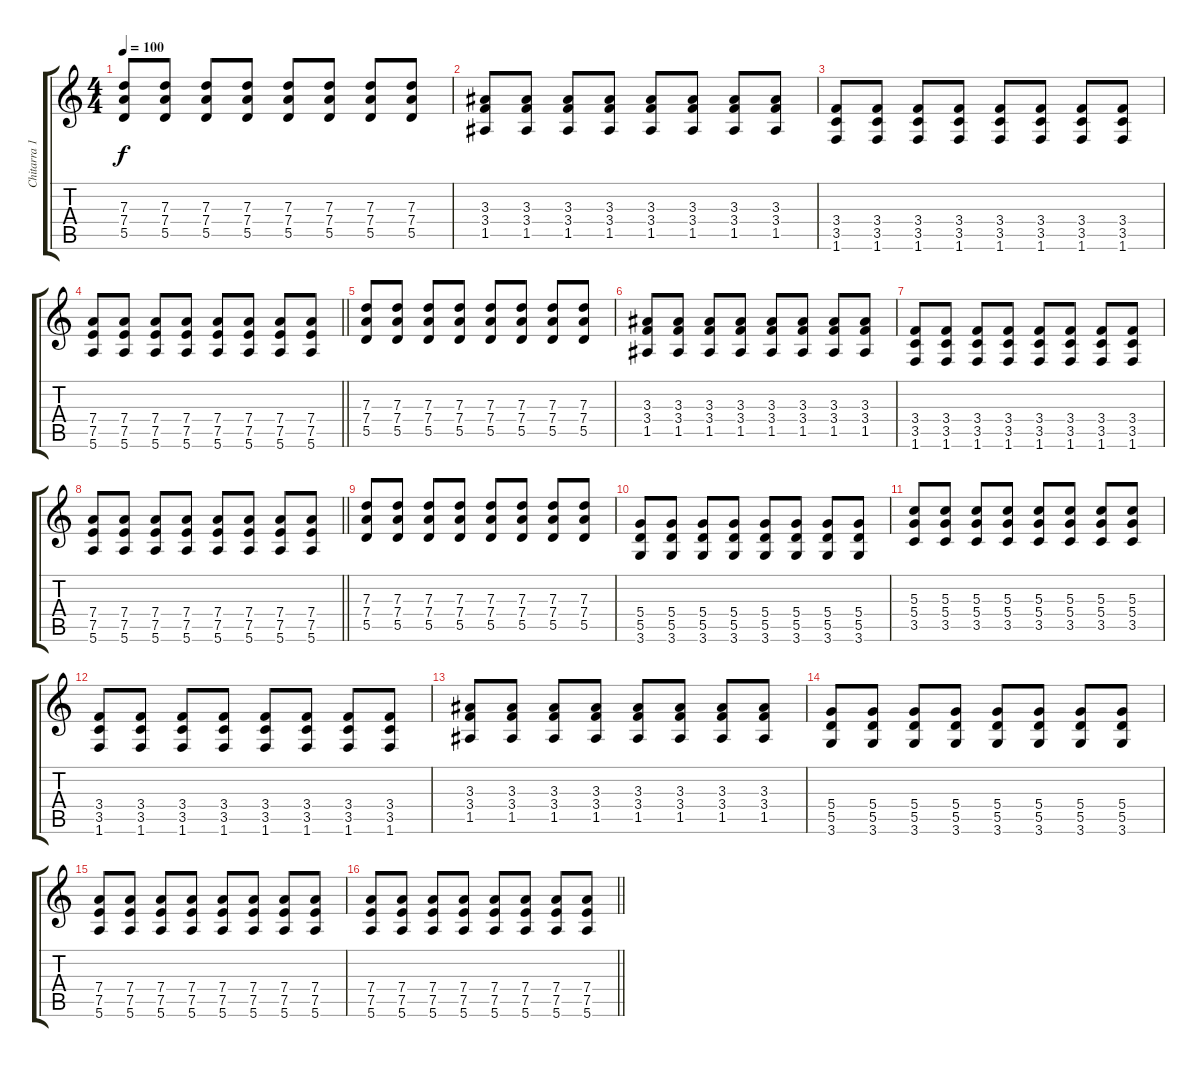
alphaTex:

\track ("Chitarra 1" "Chitarra 1") {instrument overdrivenguitar}
\staff {score tabs}
\tuning (E4 B3 G3 D3 A2 E2) {hide}
\ts (4 4)
\tempo 100
\clef g2
\ks c
(7.3 7.4 5.5).8{dy f} (7.3 7.4 5.5).8 (7.3 7.4 5.5).8 (7.3 7.4 5.5).8 (7.3 7.4 5.5).8 (7.3 7.4 5.5).8 (7.3 7.4 5.5).8 (7.3 7.4 5.5).8 |
(3.3 3.4 1.5).8 (3.3 3.4 1.5).8 (3.3 3.4 1.5).8 (3.3 3.4 1.5).8 (3.3 3.4 1.5).8 (3.3 3.4 1.5).8 (3.3 3.4 1.5).8 (3.3 3.4 1.5).8 |
(3.4 3.5 1.6).8 (3.4 3.5 1.6).8 (3.4 3.5 1.6).8 (3.4 3.5 1.6).8 (3.4 3.5 1.6).8 (3.4 3.5 1.6).8 (3.4 3.5 1.6).8 (3.4 3.5 1.6).8 |
\barLineRight lightlight
(7.4 7.5 5.6).8 (7.4 7.5 5.6).8 (7.4 7.5 5.6).8 (7.4 7.5 5.6).8 (7.4 7.5 5.6).8 (7.4 7.5 5.6).8 (7.4 7.5 5.6).8 (7.4 7.5 5.6).8 |
(7.3 7.4 5.5).8 (7.3 7.4 5.5).8 (7.3 7.4 5.5).8 (7.3 7.4 5.5).8 (7.3 7.4 5.5).8 (7.3 7.4 5.5).8 (7.3 7.4 5.5).8 (7.3 7.4 5.5).8 |
(3.3 3.4 1.5).8 (3.3 3.4 1.5).8 (3.3 3.4 1.5).8 (3.3 3.4 1.5).8 (3.3 3.4 1.5).8 (3.3 3.4 1.5).8 (3.3 3.4 1.5).8 (3.3 3.4 1.5).8 |
(3.4 3.5 1.6).8 (3.4 3.5 1.6).8 (3.4 3.5 1.6).8 (3.4 3.5 1.6).8 (3.4 3.5 1.6).8 (3.4 3.5 1.6).8 (3.4 3.5 1.6).8 (3.4 3.5 1.6).8 |
\barLineRight lightlight
(7.4 7.5 5.6).8 (7.4 7.5 5.6).8 (7.4 7.5 5.6).8 (7.4 7.5 5.6).8 (7.4 7.5 5.6).8 (7.4 7.5 5.6).8 (7.4 7.5 5.6).8 (7.4 7.5 5.6).8 |
(7.3 7.4 5.5).8 (7.3 7.4 5.5).8 (7.3 7.4 5.5).8 (7.3 7.4 5.5).8 (7.3 7.4 5.5).8 (7.3 7.4 5.5).8 (7.3 7.4 5.5).8 (7.3 7.4 5.5).8 |
(5.4 5.5 3.6).8 (5.4 5.5 3.6).8 (5.4 5.5 3.6).8 (5.4 5.5 3.6).8 (5.4 5.5 3.6).8 (5.4 5.5 3.6).8 (5.4 5.5 3.6).8 (5.4 5.5 3.6).8 |
(5.3 5.4 3.5).8 (5.3 5.4 3.5).8 (5.3 5.4 3.5).8 (5.3 5.4 3.5).8 (5.3 5.4 3.5).8 (5.3 5.4 3.5).8 (5.3 5.4 3.5).8 (5.3 5.4 3.5).8 |
(3.4 3.5 1.6).8 (3.4 3.5 1.6).8 (3.4 3.5 1.6).8 (3.4 3.5 1.6).8 (3.4 3.5 1.6).8 (3.4 3.5 1.6).8 (3.4 3.5 1.6).8 (3.4 3.5 1.6).8 |
(3.3 3.4 1.5).8 (3.3 3.4 1.5).8 (3.3 3.4 1.5).8 (3.3 3.4 1.5).8 (3.3 3.4 1.5).8 (3.3 3.4 1.5).8 (3.3 3.4 1.5).8 (3.3 3.4 1.5).8 |
(5.4 5.5 3.6).8 (5.4 5.5 3.6).8 (5.4 5.5 3.6).8 (5.4 5.5 3.6).8 (5.4 5.5 3.6).8 (5.4 5.5 3.6).8 (5.4 5.5 3.6).8 (5.4 5.5 3.6).8 |
(7.4 7.5 5.6).8 (7.4 7.5 5.6).8 (7.4 7.5 5.6).8 (7.4 7.5 5.6).8 (7.4 7.5 5.6).8 (7.4 7.5 5.6).8 (7.4 7.5 5.6).8 (7.4 7.5 5.6).8 |
\barLineRight lightlight
(7.4 7.5 5.6).8 (7.4 7.5 5.6).8 (7.4 7.5 5.6).8 (7.4 7.5 5.6).8 (7.4 7.5 5.6).8 (7.4 7.5 5.6).8 (7.4 7.5 5.6).8 (7.4 7.5 5.6).8
